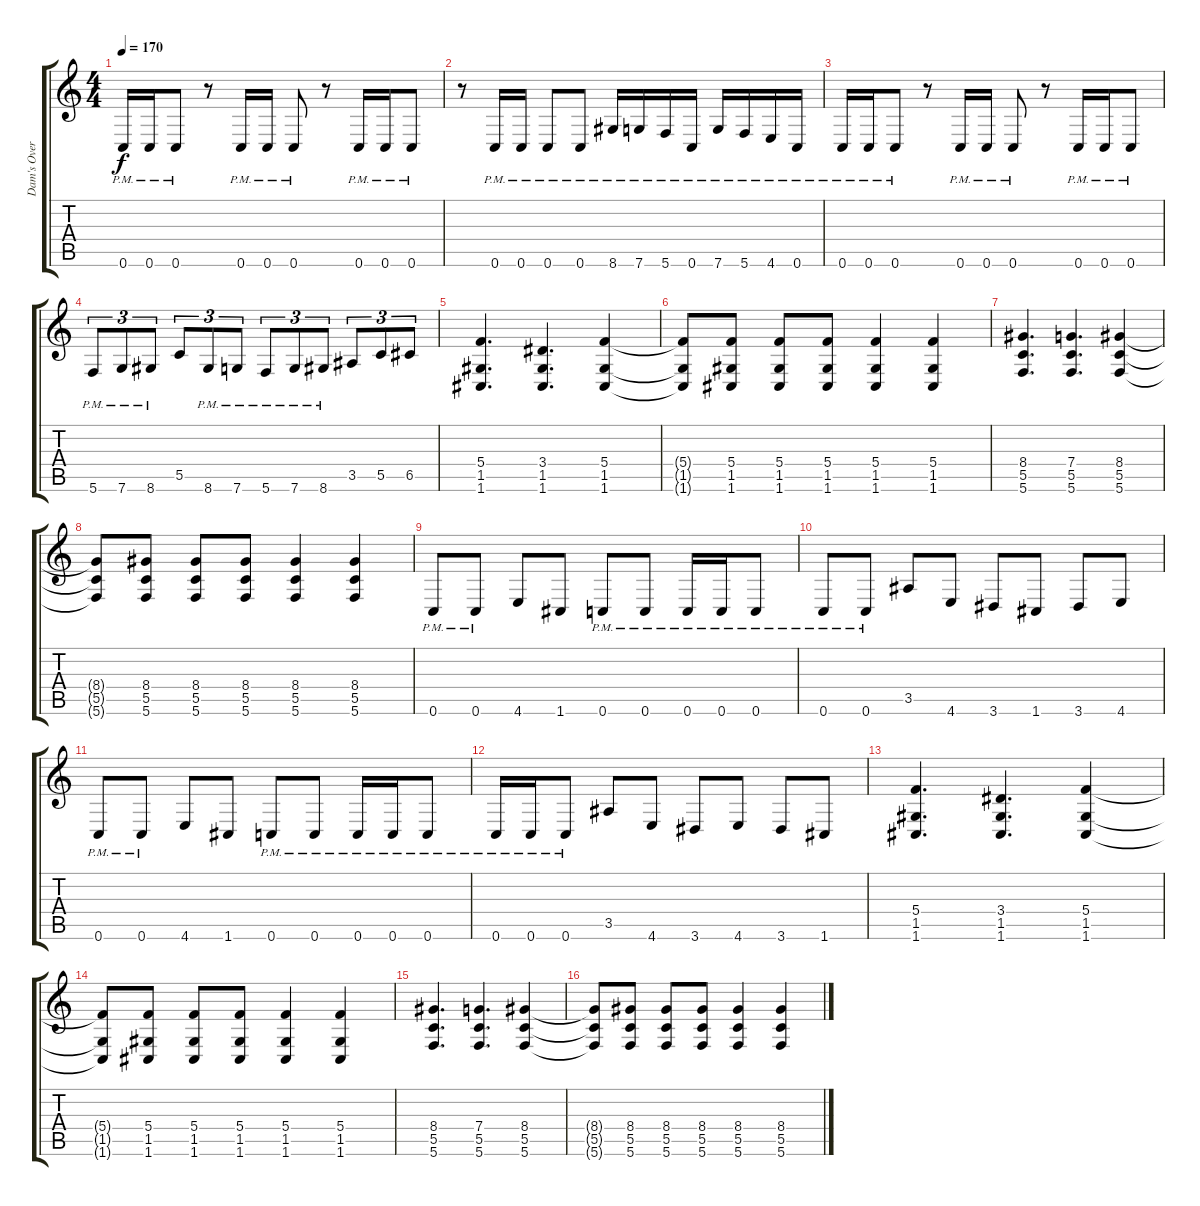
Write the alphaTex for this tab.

\track ("Dam's OverDubs" "Dam's Over") {instrument distortionguitar}
\staff {score tabs}
\tuning (D4 A3 F3 C3 G2 C2) {hide}
\ts (4 4)
\tempo 170
\clef g2
\ks c
0.6{pm}.16{dy f} 0.6{pm}.16 0.6{pm}.8 r.8 0.6{pm}.16 0.6{pm}.16 0.6{pm}.8 r.8 0.6{pm}.16 0.6{pm}.16 0.6{pm}.8 |
r.8 0.6{pm}.16 0.6{pm}.16 0.6{pm}.8 0.6{pm}.8 8.6{pm}.16 7.6{pm}.16 5.6{pm}.16 0.6{pm}.16 7.6{pm}.16 5.6{pm}.16 4.6{pm}.16 0.6{pm}.16 |
0.6{pm}.16 0.6{pm}.16 0.6{pm}.8 r.8 0.6{pm}.16 0.6{pm}.16 0.6{pm}.8 r.8 0.6{pm}.16 0.6{pm}.16 0.6{pm}.8 |
5.6{pm}.8{tu (3 2)} 7.6{pm}.8{tu (3 2)} 8.6{pm}.8{tu (3 2)} 5.5.8{tu (3 2)} 8.6{pm}.8{tu (3 2)} 7.6{pm}.8{tu (3 2)} 5.6{pm}.8{tu (3 2)} 7.6{pm}.8{tu (3 2)} 8.6{pm}.8{tu (3 2)} 3.5.8{tu (3 2)} 5.5.8{tu (3 2)} 6.5.8{tu (3 2)} |
(5.4 1.5 1.6).4{d} (3.4 1.5 1.6).4{d} (5.4 1.5 1.6).4 |
(5.4{t} 1.5{t} 1.6{t}).8 (5.4 1.5 1.6).8 (5.4 1.5 1.6).8 (5.4 1.5 1.6).8 (5.4 1.5 1.6).4 (5.4 1.5 1.6).4 |
(8.4 5.5 5.6).4{d} (7.4 5.5 5.6).4{d} (8.4 5.5 5.6).4 |
(8.4{t} 5.5{t} 5.6{t}).8 (8.4 5.5 5.6).8 (8.4 5.5 5.6).8 (8.4 5.5 5.6).8 (8.4 5.5 5.6).4 (8.4 5.5 5.6).4 |
0.6{pm}.8 0.6{pm}.8 4.6.8 1.6.8 0.6{pm}.8 0.6{pm}.8 0.6{pm}.16 0.6{pm}.16 0.6{pm}.8 |
0.6{pm}.8 0.6{pm}.8 3.5.8 4.6.8 3.6.8 1.6.8 3.6.8 4.6.8 |
0.6{pm}.8 0.6{pm}.8 4.6.8 1.6.8 0.6{pm}.8 0.6{pm}.8 0.6{pm}.16 0.6{pm}.16 0.6{pm}.8 |
0.6{pm}.16 0.6{pm}.16 0.6{pm}.8 3.5.8 4.6.8 3.6.8 4.6.8 3.6.8 1.6.8 |
(5.4 1.5 1.6).4{d} (3.4 1.5 1.6).4{d} (5.4 1.5 1.6).4 |
(5.4{t} 1.5{t} 1.6{t}).8 (5.4 1.5 1.6).8 (5.4 1.5 1.6).8 (5.4 1.5 1.6).8 (5.4 1.5 1.6).4 (5.4 1.5 1.6).4 |
(8.4 5.5 5.6).4{d} (7.4 5.5 5.6).4{d} (8.4 5.5 5.6).4 |
(8.4{t} 5.5{t} 5.6{t}).8 (8.4 5.5 5.6).8 (8.4 5.5 5.6).8 (8.4 5.5 5.6).8 (8.4 5.5 5.6).4 (8.4 5.5 5.6).4
